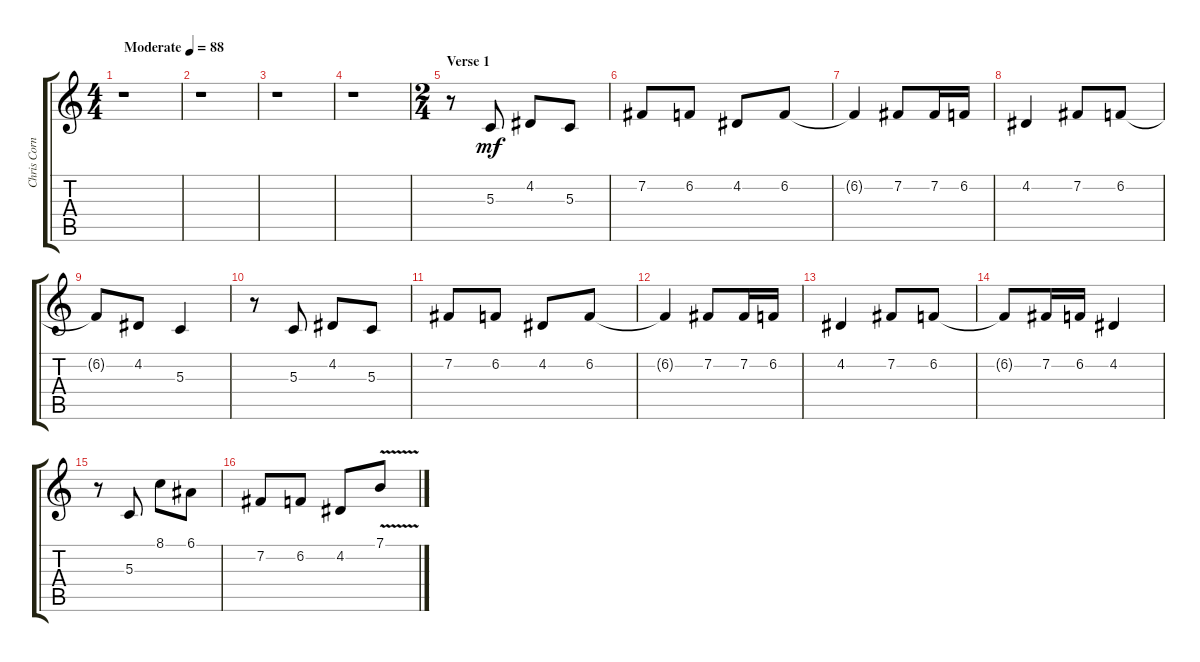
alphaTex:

\track ("Chris Cornell, Alain Johannes - Vocals" "Chris Corn") {instrument altosax}
\staff {score tabs}
\tuning (E4 B3 G3 D3 A2 E2) {hide}
\ts (4 4)
\tempo (88 "Moderate")
\clef g2
\ks c
r.1{dy mf instrument altosax} |
r.1 |
r.1 |
r.1 |
\ts (2 4)
\section ("" "Verse 1")
r.8 5.3.8 4.2.8 5.3.8 |
7.2.8 6.2.8 4.2.8 6.2.8 |
6.2{t}.4 7.2.8 7.2.16 6.2.16 |
4.2.4 7.2.8 6.2.8 |
6.2{t}.8 4.2.8 5.3.4 |
r.8 5.3.8 4.2.8 5.3.8 |
7.2.8 6.2.8 4.2.8 6.2.8 |
6.2{t}.4 7.2.8 7.2.16 6.2.16 |
4.2.4 7.2.8 6.2.8 |
6.2{t}.8 7.2.16 6.2.16 4.2.4 |
r.8 5.3.8 8.1.8 6.1.8 |
7.2.8 6.2.8 4.2.8 7.1{v}.8
